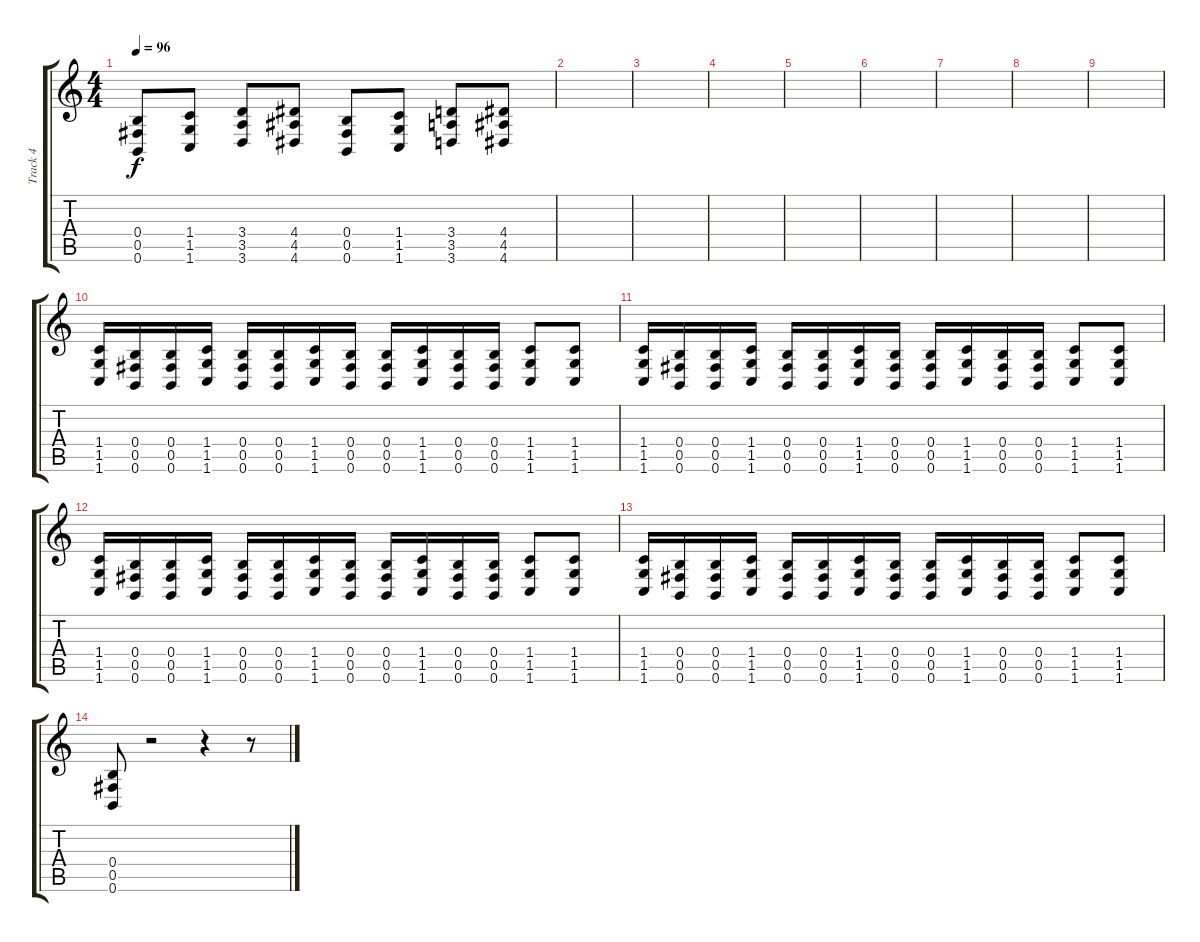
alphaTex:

\track ("Track 4" "Track 4") {instrument distortionguitar}
\staff {score tabs}
\tuning (Db4 Ab3 E3 B2 Gb2 B1) {hide}
\ts (4 4)
\tempo 96
\clef g2
\ks c
(0.4 0.5 0.6).8{dy f} (1.4 1.5 1.6).8 (3.4 3.5 3.6).8 (4.4 4.5 4.6).8 (0.4 0.5 0.6).8 (1.4 1.5 1.6).8 (3.4 3.5 3.6).8 (4.4 4.5 4.6).8 |
|
|
|
|
|
|
|
|
(1.4 1.5 1.6).16 (0.4 0.5 0.6).16 (0.4 0.5 0.6).16 (1.4 1.5 1.6).16 (0.4 0.5 0.6).16 (0.4 0.5 0.6).16 (1.4 1.5 1.6).16 (0.4 0.5 0.6).16 (0.4 0.5 0.6).16 (1.4 1.5 1.6).16 (0.4 0.5 0.6).16 (0.4 0.5 0.6).16 (1.4 1.5 1.6).8 (1.4 1.5 1.6).8 |
(1.4 1.5 1.6).16 (0.4 0.5 0.6).16 (0.4 0.5 0.6).16 (1.4 1.5 1.6).16 (0.4 0.5 0.6).16 (0.4 0.5 0.6).16 (1.4 1.5 1.6).16 (0.4 0.5 0.6).16 (0.4 0.5 0.6).16 (1.4 1.5 1.6).16 (0.4 0.5 0.6).16 (0.4 0.5 0.6).16 (1.4 1.5 1.6).8 (1.4 1.5 1.6).8 |
(1.4 1.5 1.6).16 (0.4 0.5 0.6).16 (0.4 0.5 0.6).16 (1.4 1.5 1.6).16 (0.4 0.5 0.6).16 (0.4 0.5 0.6).16 (1.4 1.5 1.6).16 (0.4 0.5 0.6).16 (0.4 0.5 0.6).16 (1.4 1.5 1.6).16 (0.4 0.5 0.6).16 (0.4 0.5 0.6).16 (1.4 1.5 1.6).8 (1.4 1.5 1.6).8 |
(1.4 1.5 1.6).16 (0.4 0.5 0.6).16 (0.4 0.5 0.6).16 (1.4 1.5 1.6).16 (0.4 0.5 0.6).16 (0.4 0.5 0.6).16 (1.4 1.5 1.6).16 (0.4 0.5 0.6).16 (0.4 0.5 0.6).16 (1.4 1.5 1.6).16 (0.4 0.5 0.6).16 (0.4 0.5 0.6).16 (1.4 1.5 1.6).8 (1.4 1.5 1.6).8 |
(0.4 0.5 0.6).8 r.2 r.4 r.8
